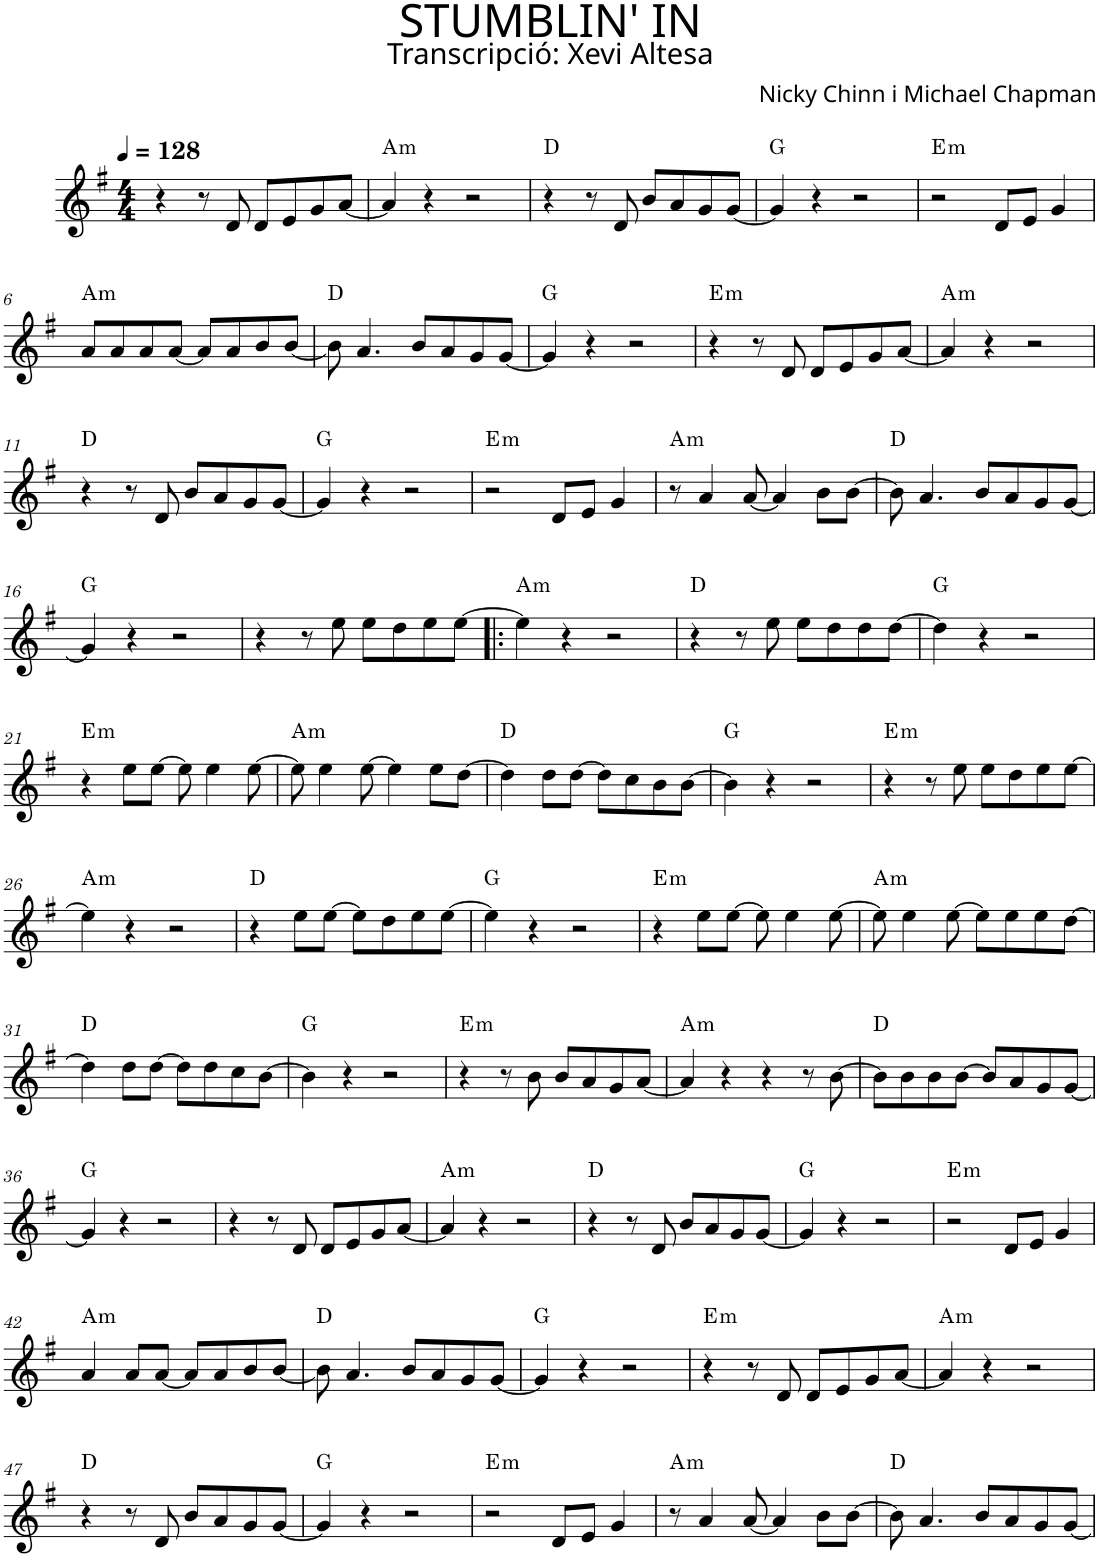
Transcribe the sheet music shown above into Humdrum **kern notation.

**kern	**harte
*part1	*part1
*staff1	*
*I"P1	*
*clefG2	*
*k[f#]	*
*G:	*
*M4/4	*
*MM128	*
=1	=1
4r	.
8r	.
8d/	.
8d/L	.
8e/	.
8g/	.
[<8a/J	.
=2	=2
!	!LO:H:kt=m
4a/]	A:min
4r	.
2r	.
=3	=3
4r	D:maj
8r	.
8d/	.
8b/L	.
8a/	.
8g/	.
[<8g/J	.
=4	=4
4g/]	G:maj
4r	.
2r	.
=5	=5
!	!LO:H:kt=m
2r	E:min
8d/L	.
8e/J	.
4g/	.
!!LO:LB:g=z
=6	=6
!	!LO:H:kt=m
8a/L	A:min
8a/	.
8a/	.
[<8a/J	.
8a/L]	.
8a/	.
8b/	.
[<8b/J	.
=7	=7
8b\]	D:maj
4.a/	.
8b/L	.
8a/	.
8g/	.
[<8g/J	.
=8	=8
4g/]	G:maj
4r	.
2r	.
=9	=9
!	!LO:H:kt=m
4r	E:min
8r	.
8d/	.
8d/L	.
8e/	.
8g/	.
[<8a/J	.
=10	=10
!	!LO:H:kt=m
4a/]	A:min
4r	.
2r	.
!!LO:LB:g=z
=11	=11
4r	D:maj
8r	.
8d/	.
8b/L	.
8a/	.
8g/	.
[<8g/J	.
=12	=12
4g/]	G:maj
4r	.
2r	.
=13	=13
!	!LO:H:kt=m
2r	E:min
8d/L	.
8e/J	.
4g/	.
=14	=14
!	!LO:H:kt=m
8r	A:min
4a/	.
[<8a/	.
4a/]	.
8b\L	.
[>8b\J	.
=15	=15
8b\]	D:maj
4.a/	.
8b/L	.
8a/	.
8g/	.
[<8g/J	.
!!LO:LB:g=z
=16	=16
4g/]	G:maj
4r	.
2r	.
=17	=17
4r	.
8r	.
8ee\	.
8ee\L	.
8dd\	.
8ee\	.
[>8ee\J	.
=18!|:	=18!|:
!	!LO:H:kt=m
4ee\]	A:min
4r	.
2r	.
=19	=19
4r	D:maj
8r	.
8ee\	.
8ee\L	.
8dd\	.
8dd\	.
[>8dd\J	.
=20	=20
4dd\]	G:maj
4r	.
2r	.
!!LO:LB:g=z
=21	=21
!	!LO:H:kt=m
4r	E:min
8ee\L	.
[>8ee\J	.
8ee\]	.
4ee\	.
[>8ee\	.
=22	=22
!	!LO:H:kt=m
8ee\]	A:min
4ee\	.
[>8ee\	.
4ee\]	.
8ee\L	.
[>8dd\J	.
=23	=23
4dd\]	D:maj
8dd\L	.
[>8dd\J	.
8dd\L]	.
8cc\	.
8b\	.
[>8b\J	.
=24	=24
4b\]	G:maj
4r	.
2r	.
=25	=25
!	!LO:H:kt=m
4r	E:min
8r	.
8ee\	.
8ee\L	.
8dd\	.
8ee\	.
[>8ee\J	.
!!LO:LB:g=z
=26	=26
!	!LO:H:kt=m
4ee\]	A:min
4r	.
2r	.
=27	=27
4r	D:maj
8ee\L	.
[>8ee\J	.
8ee\L]	.
8dd\	.
8ee\	.
[>8ee\J	.
=28	=28
4ee\]	G:maj
4r	.
2r	.
=29	=29
!	!LO:H:kt=m
4r	E:min
8ee\L	.
[>8ee\J	.
8ee\]	.
4ee\	.
[>8ee\	.
=30	=30
!	!LO:H:kt=m
8ee\]	A:min
4ee\	.
[>8ee\	.
8ee\L]	.
8ee\	.
8ee\	.
[>8dd\J	.
!!LO:LB:g=z
=31	=31
4dd\]	D:maj
8dd\L	.
[>8dd\J	.
8dd\L]	.
8dd\	.
8cc\	.
[>8b\J	.
=32	=32
4b\]	G:maj
4r	.
2r	.
=33	=33
!	!LO:H:kt=m
4r	E:min
8r	.
8b\	.
8b/L	.
8a/	.
8g/	.
[<8a/J	.
=34	=34
!	!LO:H:kt=m
4a/]	A:min
4r	.
4r	.
8r	.
[>8b\	.
=35	=35
8b\L]	D:maj
8b\	.
8b\	.
[>8b\J	.
8b/L]	.
8a/	.
8g/	.
[<8g/J	.
!!LO:LB:g=z
=36	=36
4g/]	G:maj
4r	.
2r	.
=37	=37
4r	.
8r	.
8d/	.
8d/L	.
8e/	.
8g/	.
[<8a/J	.
=38	=38
!	!LO:H:kt=m
4a/]	A:min
4r	.
2r	.
=39	=39
4r	D:maj
8r	.
8d/	.
8b/L	.
8a/	.
8g/	.
[<8g/J	.
=40	=40
4g/]	G:maj
4r	.
2r	.
=41	=41
!	!LO:H:kt=m
2r	E:min
8d/L	.
8e/J	.
4g/	.
!!LO:LB:g=z
=42	=42
!	!LO:H:kt=m
4a/	A:min
8a/L	.
[<8a/J	.
8a/L]	.
8a/	.
8b/	.
[<8b/J	.
=43	=43
8b\]	D:maj
4.a/	.
8b/L	.
8a/	.
8g/	.
[<8g/J	.
=44	=44
4g/]	G:maj
4r	.
2r	.
=45	=45
!	!LO:H:kt=m
4r	E:min
8r	.
8d/	.
8d/L	.
8e/	.
8g/	.
[<8a/J	.
=46	=46
!	!LO:H:kt=m
4a/]	A:min
4r	.
2r	.
!!LO:LB:g=z
=47	=47
4r	D:maj
8r	.
8d/	.
8b/L	.
8a/	.
8g/	.
[<8g/J	.
=48	=48
4g/]	G:maj
4r	.
2r	.
=49	=49
!	!LO:H:kt=m
2r	E:min
8d/L	.
8e/J	.
4g/	.
=50	=50
!	!LO:H:kt=m
8r	A:min
4a/	.
[<8a/	.
4a/]	.
8b\L	.
[>8b\J	.
=51	=51
8b\]	D:maj
4.a/	.
8b/L	.
8a/	.
8g/	.
[<8g/J	.
=	=
*-	*-
